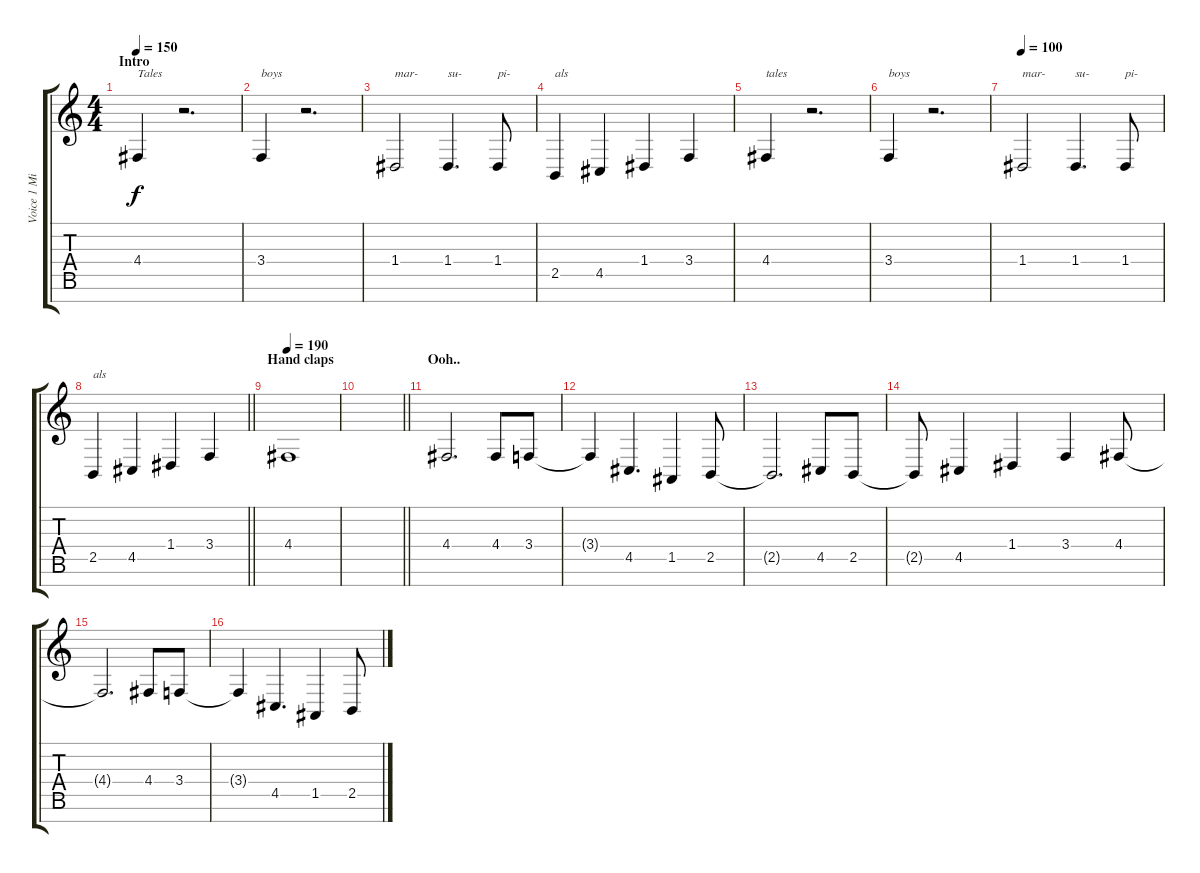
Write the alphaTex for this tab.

\track ("Voice 1 Middle - Dan" "Voice 1 Mi") {instrument recorder}
\staff {score tabs}
\tuning (E4 B3 G3 D3 A2 E2 B1) {hide}
\ts (4 4)
\section ("" "Intro")
\tempo 150
\clef g2
\ks c
4.4.4{txt "Tales" dy f instrument recorder} r.2{d} |
3.4.4{txt "boys"} r.2{d} |
1.4.2{txt "mar-"} 1.4.4{d txt "su-"} 1.4.8{txt "pi-"} |
2.5.4{txt "als"} 4.5.4 1.4.4 3.4.4 |
4.4.4{txt "tales"} r.2{d} |
3.4.4{txt "boys"} r.2{d} |
\tempo 100
1.4.2{txt "mar-"} 1.4.4{d txt "su-"} 1.4.8{txt "pi-"} |
\barLineRight lightlight
2.5.4{txt "als"} 4.5.4 1.4.4 3.4.4 |
\section ("" "Hand claps")
\tempo 190
4.4.1 |
\barLineRight lightlight
|
\section ("" "Ooh..")
4.4.2{d} 4.4.8 3.4.8 |
3.4{t}.4 4.5.4{d} 1.5.4 2.5.8 |
2.5{t}.2{d} 4.5.8 2.5.8 |
2.5{t}.8 4.5.4 1.4.4 3.4.4 4.4.8 |
4.4{t}.2{d} 4.4.8 3.4.8 |
3.4{t}.4 4.5.4{d} 1.5.4 2.5.8
